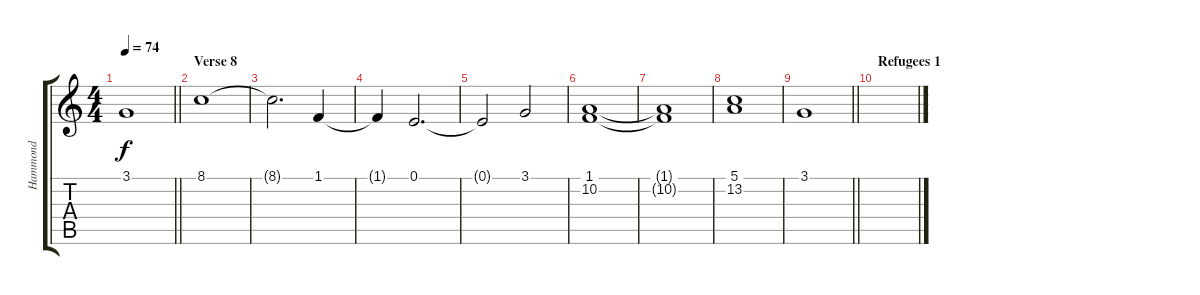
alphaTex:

\track ("Hammond" "Hammond") {instrument drawbarorgan}
\staff {score tabs}
\tuning (E4 B3 G3 D3 A2 E2) {hide}
\ts (4 4)
\tempo 74
\clef g2
\barLineRight lightlight
\ks c
3.1.1{dy f} |
\section ("" "Verse 8")
8.1.1 |
8.1{t}.2{d} 1.1.4 |
1.1{t}.4 0.1.2{d} |
0.1{t}.2 3.1.2 |
(1.1 10.2).1 |
(1.1{t} 10.2{t}).1 |
(5.1 13.2).1 |
\barLineRight lightlight
3.1.1 |
\section ("" "Refugees 1")
